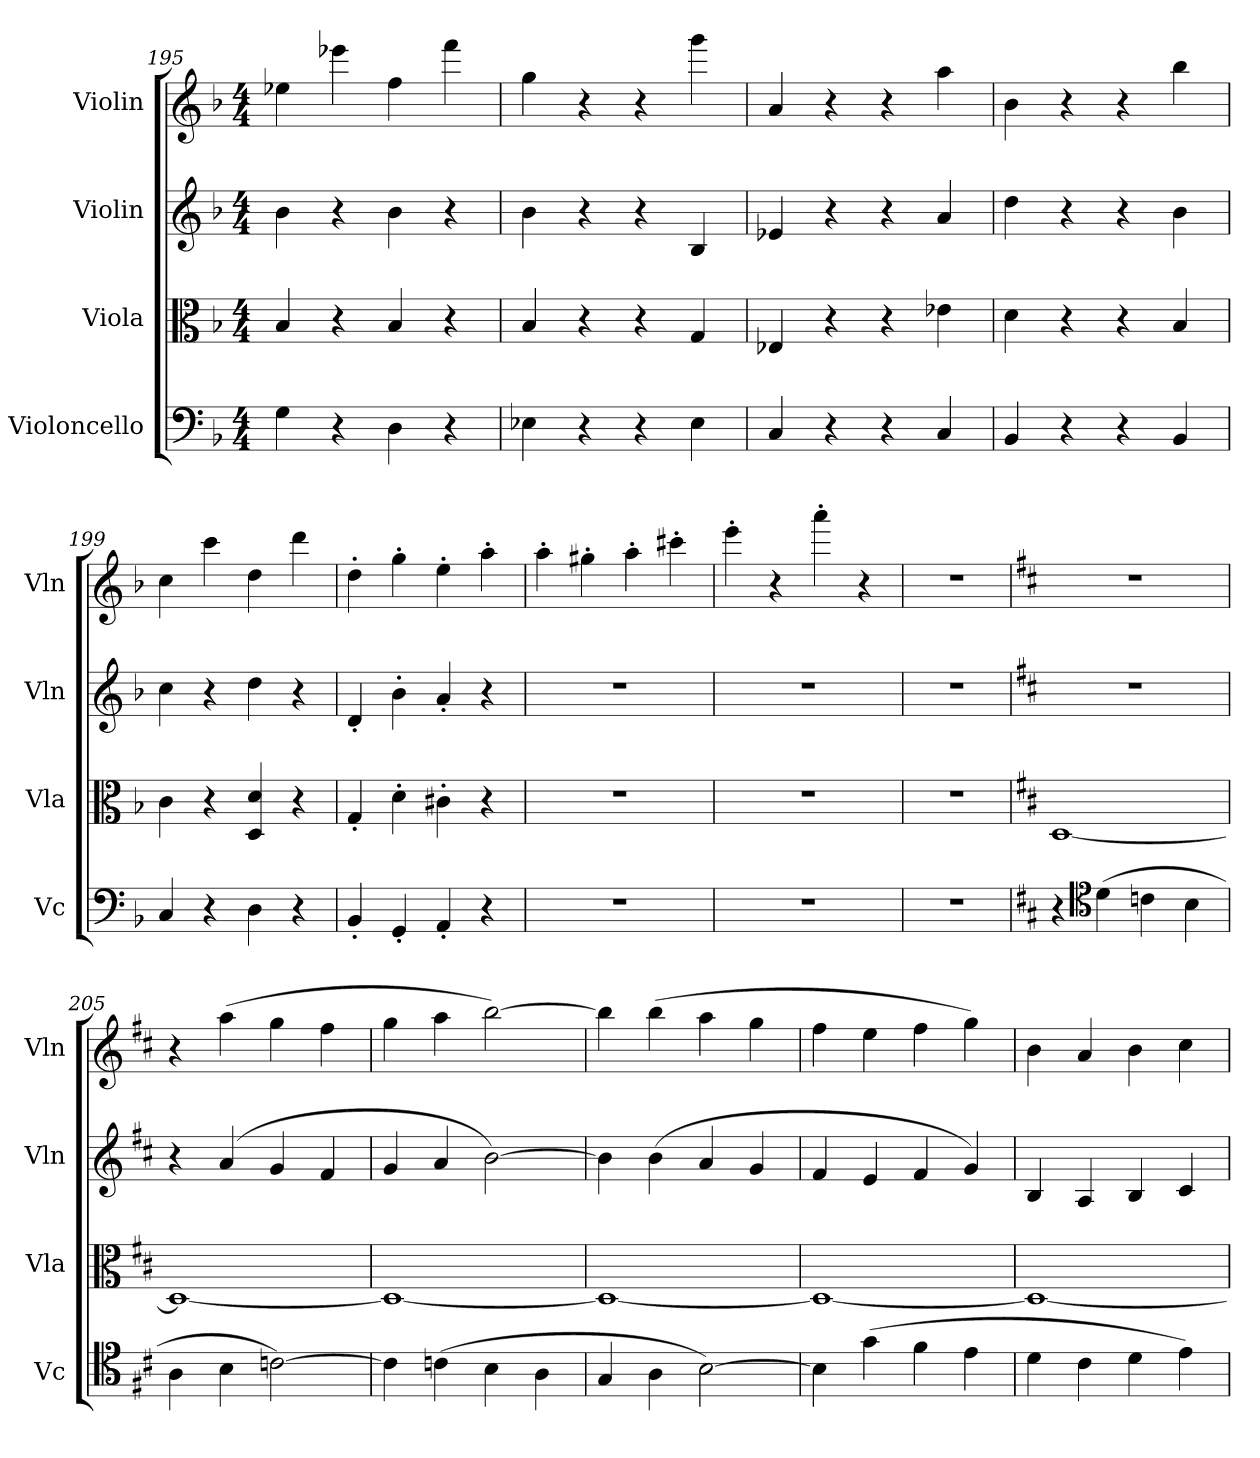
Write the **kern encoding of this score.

**kern	**kern	**kern	**kern
*part4	*part3	*part2	*part1
*staff4	*staff3	*staff2	*staff1
*I"Violoncello	*I"Viola	*I"Violin	*I"Violin
*I'Vc	*I'Vla	*I'Vln	*I'Vln
*clefF4	*clefC3	*clefG2	*clefG2
*k[b-]	*k[b-]	*k[b-]	*k[b-]
*M4/4	*M4/4	*M4/4	*M4/4
=195	=195	=195	=195
4G\	4B-/	4b-\	4ee-X\
4r	4r	4r	4eee-X\
4D\	4B-/	4b-\	4ff\
4r	4r	4r	4fff\
=196	=196	=196	=196
4E-X\	4B-/	4b-\	4gg\
4r	4r	4r	4r
4r	4r	4r	4r
4E-\	4G/	4B-/	4ggg\
=197	=197	=197	=197
4C/	4E-X/	4e-X/	4a/
4r	4r	4r	4r
4r	4r	4r	4r
4C/	4e-X\	4a/	4aa\
=198	=198	=198	=198
4BB-/	4d\	4dd\	4b-\
4r	4r	4r	4r
4r	4r	4r	4r
4BB-/	4B-/	4b-\	4bb-\
=199	=199	=199	=199
4C/	4c\	4cc\	4cc\
4r	4r	4r	4ccc\
4D\	4D/ 4d/	4dd\	4dd\
4r	4r	4r	4ddd\
=200	=200	=200	=200
4BB-'/	4G'/	4d'/	4dd'\
4GG'/	4d'\	4b-'\	4gg'\
4AA'/	4c#X'\	4a'/	4ee'\
4r	4r	4r	4aa'\
=201	=201	=201	=201
1r	1r	1r	4aa'\
.	.	.	4gg#X'\
.	.	.	4aa'\
.	.	.	4ccc#X'\
=202	=202	=202	=202
1r	1r	1r	4eee'\
.	.	.	4r
.	.	.	4aaa'\
.	.	.	4r
=203	=203	=203	=203
1r	1r	1r	1r
=204	=204	=204	=204
*k[f#c#]	*k[f#c#]	*k[f#c#]	*k[f#c#]
4r	[1D	1r	1r
*clefC4	*	*	*
(4d\	.	.	.
4cn\	.	.	.
4B\	.	.	.
=205	=205	=205	=205
4A\	1D_	4r	4r
4B\	.	(4a/	(4aa\
[2cn\)	.	4g/	4gg\
.	.	4f#/	4ff#\
=206	=206	=206	=206
4c\]	1D_	4g/	4gg\
(4cn\	.	4a/	4aa\
4B\	.	[2b\)	[2bb\)
4A\	.	.	.
=207	=207	=207	=207
4G/	1D_	4b\]	4bb\]
4A\	.	(4b\	(4bb\
[2B\)	.	4a/	4aa\
.	.	4g/	4gg\
=208	=208	=208	=208
4B\]	1D_	4f#/	4ff#\
(4g\	.	4e/	4ee\
4f#\	.	4f#/	4ff#\
4e\	.	4g/)	4gg\)
=209	=209	=209	=209
4d\	1D_	4B/	4b\
4c#\	.	4A/	4a/
4d\	.	4B/	4b\
4e\)	.	4c#/	4cc#\
=	=	=	=
*-	*-	*-	*-
